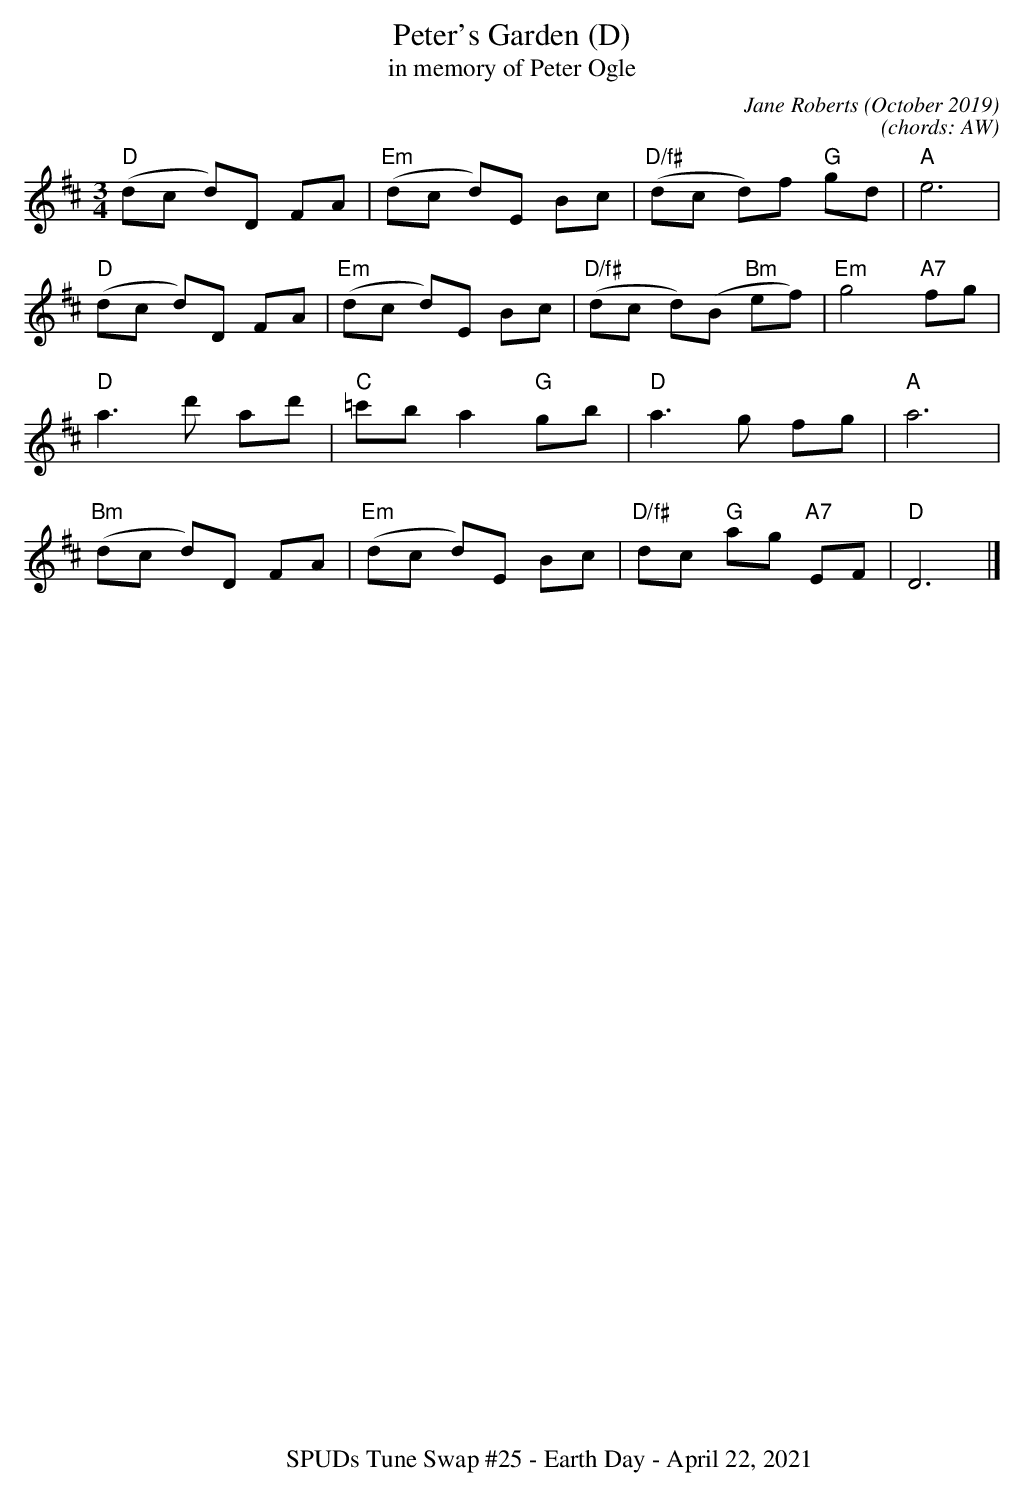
X:1
T:Peter's Garden (D)
T:in memory of Peter Ogle
C:Jane Roberts (October 2019)
C:(chords: AW)
M:3/4
L:1/8
K:Dmaj
"D"(dc d)D FA | "Em"(dc d)E Bc | "D/f#"(dc d)f "G"gd | "A"e6 |
"D"(dc d)D FA | "Em"(dc d)E Bc | "D/f#"(dc d)(B "Bm"ef) | "Em"g4 "A7"fg |
"D"a3d' ad' | "C"=c'b a2 "G"gb | "D"a3 g fg | "A"a6 |
"Bm"(dc d)D FA | "Em"(dc d)E Bc | "D/f#"dc "G"ag "A7"EF | "D"D6 |]
